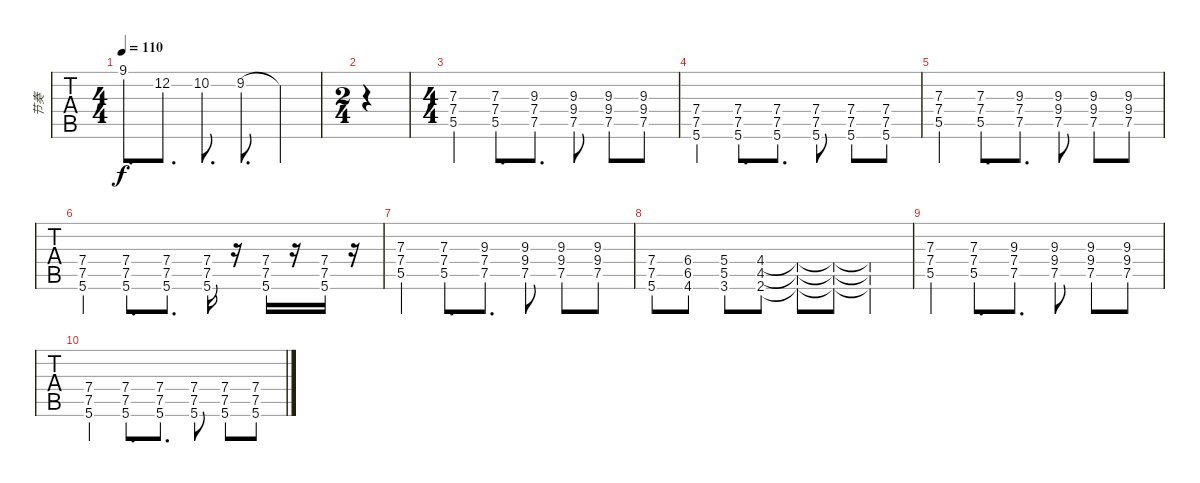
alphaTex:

\track ("节奏" "节奏") {instrument overdrivenguitar}
\staff {tabs}
\tuning (E4 B3 G3 D3 A2 E2) {hide}
\ts (4 4)
\tempo 110
\clef g2
\ks c
9.1.8{d dy f} 12.2.8{d} 10.2.8{d} 9.2.8{d} 9.2{t}.4 |
\ts (2 4)
|
\ts (4 4)
(7.3 7.4 5.5).4 (7.3 7.4 5.5).8{d} (9.3 7.4 7.5).8{d} (9.3 9.4 7.5).8 (9.3 9.4 7.5).8 (9.3 9.4 7.5).8 |
(7.4 7.5 5.6).4 (7.4 7.5 5.6).8{d} (7.4 7.5 5.6).8{d} (7.4 7.5 5.6).8 (7.4 7.5 5.6).8 (7.4 7.5 5.6).8 |
(7.3 7.4 5.5).4 (7.3 7.4 5.5).8{d} (9.3 7.4 7.5).8{d} (9.3 9.4 7.5).8 (9.3 9.4 7.5).8 (9.3 9.4 7.5).8 |
(7.4 7.5 5.6).4 (7.4 7.5 5.6).8{d} (7.4 7.5 5.6).8{d} (7.4 7.5 5.6).16 r.16 (7.4 7.5 5.6).16 r.16 (7.4 7.5 5.6).16 r.16 |
(7.3 7.4 5.5).4 (7.3 7.4 5.5).8{d} (9.3 7.4 7.5).8{d} (9.3 9.4 7.5).8 (9.3 9.4 7.5).8 (9.3 9.4 7.5).8 |
(7.4 7.5 5.6).8 (6.4 6.5 4.6).8 (5.4 5.5 3.6).8 (4.4 4.5 2.6).8 (4.4{t} 4.5{t} 2.6{t}).8 (4.4{t} 4.5{t} 2.6{t}).8 (4.4{t} 4.5{t} 2.6{t}).4 |
(7.3 7.4 5.5).4 (7.3 7.4 5.5).8{d} (9.3 7.4 7.5).8{d} (9.3 9.4 7.5).8 (9.3 9.4 7.5).8 (9.3 9.4 7.5).8 |
(7.4 7.5 5.6).4 (7.4 7.5 5.6).8{d} (7.4 7.5 5.6).8{d} (7.4 7.5 5.6).8 (7.4 7.5 5.6).8 (7.4 7.5 5.6).8
